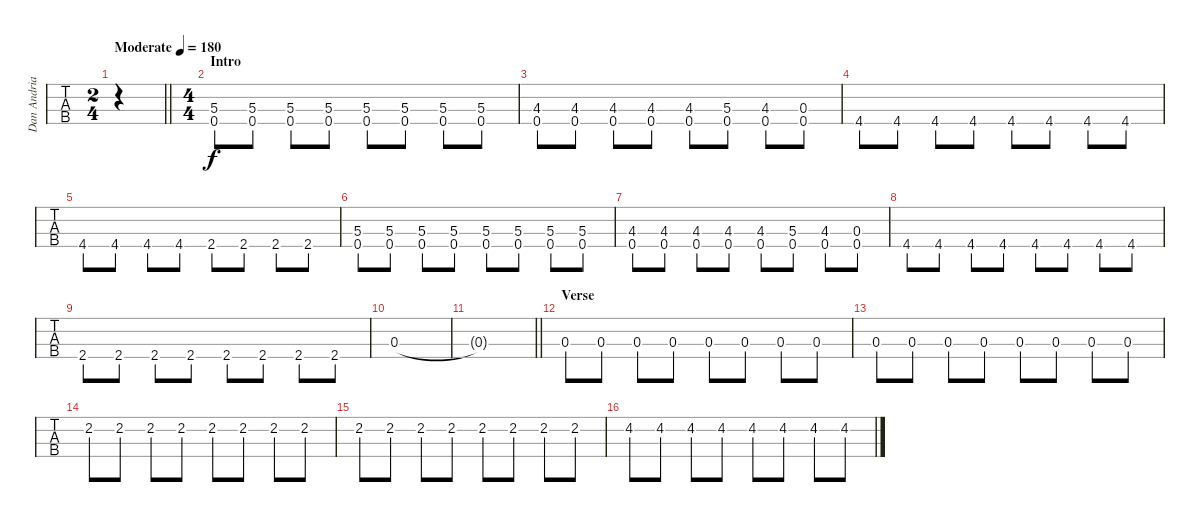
\track ("Dan Andriano - Bass" "Dan Andria") {instrument electricbassfinger}
\staff {tabs}
\tuning (G2 D2 A1 D1) {hide}
\ts (2 4)
\tempo (180 "Moderate")
\clef f4
\barLineRight lightlight
\ks c
|
\ts (4 4)
\section ("" "Intro")
(5.3 0.4).8 (5.3 0.4).8 (5.3 0.4).8 (5.3 0.4).8 (5.3 0.4).8 (5.3 0.4).8 (5.3 0.4).8 (5.3 0.4).8 |
(4.3 0.4).8 (4.3 0.4).8 (4.3 0.4).8 (4.3 0.4).8 (4.3 0.4).8 (5.3 0.4).8 (4.3 0.4).8 (0.3 0.4).8 |
4.4.8 4.4.8 4.4.8 4.4.8 4.4.8 4.4.8 4.4.8 4.4.8 |
4.4.8 4.4.8 4.4.8 4.4.8 2.4.8 2.4.8 2.4.8 2.4.8 |
(5.3 0.4).8 (5.3 0.4).8 (5.3 0.4).8 (5.3 0.4).8 (5.3 0.4).8 (5.3 0.4).8 (5.3 0.4).8 (5.3 0.4).8 |
(4.3 0.4).8 (4.3 0.4).8 (4.3 0.4).8 (4.3 0.4).8 (4.3 0.4).8 (5.3 0.4).8 (4.3 0.4).8 (0.3 0.4).8 |
4.4.8 4.4.8 4.4.8 4.4.8 4.4.8 4.4.8 4.4.8 4.4.8 |
2.4.8 2.4.8 2.4.8 2.4.8 2.4.8 2.4.8 2.4.8 2.4.8 |
0.3.1 |
\barLineRight lightlight
0.3{t}.1 |
\section ("" "Verse")
\ks a
0.3.8 0.3.8 0.3.8 0.3.8 0.3.8 0.3.8 0.3.8 0.3.8 |
0.3.8 0.3.8 0.3.8 0.3.8 0.3.8 0.3.8 0.3.8 0.3.8 |
2.2.8 2.2.8 2.2.8 2.2.8 2.2.8 2.2.8 2.2.8 2.2.8 |
2.2.8 2.2.8 2.2.8 2.2.8 2.2.8 2.2.8 2.2.8 2.2.8 |
4.2.8 4.2.8 4.2.8 4.2.8 4.2.8 4.2.8 4.2.8 4.2.8
